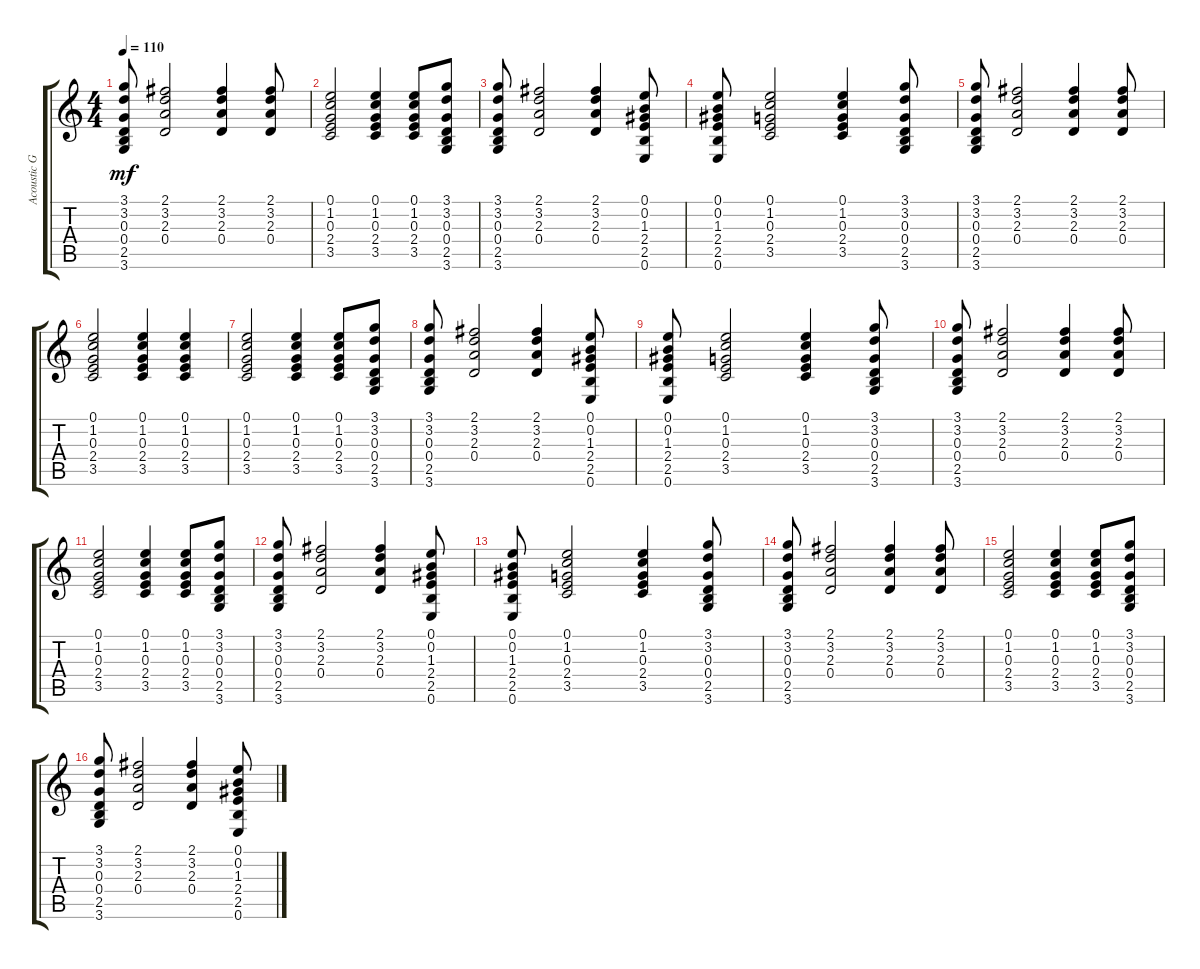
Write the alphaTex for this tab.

\track ("Acoustic Guitar 2" "Acoustic G") {instrument acousticguitarsteel}
\staff {score tabs}
\tuning (E4 B3 G3 D3 A2 E2) {hide}
\ts (4 4)
\tempo 110
\clef g2
\ks c
(3.1 3.2 0.3 0.4 2.5 3.6).8{dy mf} (2.1 3.2 2.3 0.4).2 (2.1 3.2 2.3 0.4).4 (2.1 3.2 2.3 0.4).8 |
(0.1 1.2 0.3 2.4 3.5).2 (0.1 1.2 0.3 2.4 3.5).4 (0.1 1.2 0.3 2.4 3.5).8 (3.1 3.2 0.3 0.4 2.5 3.6).8 |
(3.1 3.2 0.3 0.4 2.5 3.6).8 (2.1 3.2 2.3 0.4).2 (2.1 3.2 2.3 0.4).4 (0.1 0.2 1.3 2.4 2.5 0.6).8 |
(0.1 0.2 1.3 2.4 2.5 0.6).8 (0.1 1.2 0.3 2.4 3.5).2 (0.1 1.2 0.3 2.4 3.5).4 (3.1 3.2 0.3 0.4 2.5 3.6).8 |
(3.1 3.2 0.3 0.4 2.5 3.6).8 (2.1 3.2 2.3 0.4).2 (2.1 3.2 2.3 0.4).4 (2.1 3.2 2.3 0.4).8 |
(0.1 1.2 0.3 2.4 3.5).2 (0.1 1.2 0.3 2.4 3.5).4 (0.1 1.2 0.3 2.4 3.5).4 |
(0.1 1.2 0.3 2.4 3.5).2 (0.1 1.2 0.3 2.4 3.5).4 (0.1 1.2 0.3 2.4 3.5).8 (3.1 3.2 0.3 0.4 2.5 3.6).8 |
(3.1 3.2 0.3 0.4 2.5 3.6).8 (2.1 3.2 2.3 0.4).2 (2.1 3.2 2.3 0.4).4 (0.1 0.2 1.3 2.4 2.5 0.6).8 |
(0.1 0.2 1.3 2.4 2.5 0.6).8 (0.1 1.2 0.3 2.4 3.5).2 (0.1 1.2 0.3 2.4 3.5).4 (3.1 3.2 0.3 0.4 2.5 3.6).8 |
(3.1 3.2 0.3 0.4 2.5 3.6).8 (2.1 3.2 2.3 0.4).2 (2.1 3.2 2.3 0.4).4 (2.1 3.2 2.3 0.4).8 |
(0.1 1.2 0.3 2.4 3.5).2 (0.1 1.2 0.3 2.4 3.5).4 (0.1 1.2 0.3 2.4 3.5).8 (3.1 3.2 0.3 0.4 2.5 3.6).8 |
(3.1 3.2 0.3 0.4 2.5 3.6).8 (2.1 3.2 2.3 0.4).2 (2.1 3.2 2.3 0.4).4 (0.1 0.2 1.3 2.4 2.5 0.6).8 |
(0.1 0.2 1.3 2.4 2.5 0.6).8 (0.1 1.2 0.3 2.4 3.5).2 (0.1 1.2 0.3 2.4 3.5).4 (3.1 3.2 0.3 0.4 2.5 3.6).8 |
(3.1 3.2 0.3 0.4 2.5 3.6).8 (2.1 3.2 2.3 0.4).2 (2.1 3.2 2.3 0.4).4 (2.1 3.2 2.3 0.4).8 |
(0.1 1.2 0.3 2.4 3.5).2 (0.1 1.2 0.3 2.4 3.5).4 (0.1 1.2 0.3 2.4 3.5).8 (3.1 3.2 0.3 0.4 2.5 3.6).8 |
(3.1 3.2 0.3 0.4 2.5 3.6).8 (2.1 3.2 2.3 0.4).2 (2.1 3.2 2.3 0.4).4 (0.1 0.2 1.3 2.4 2.5 0.6).8
